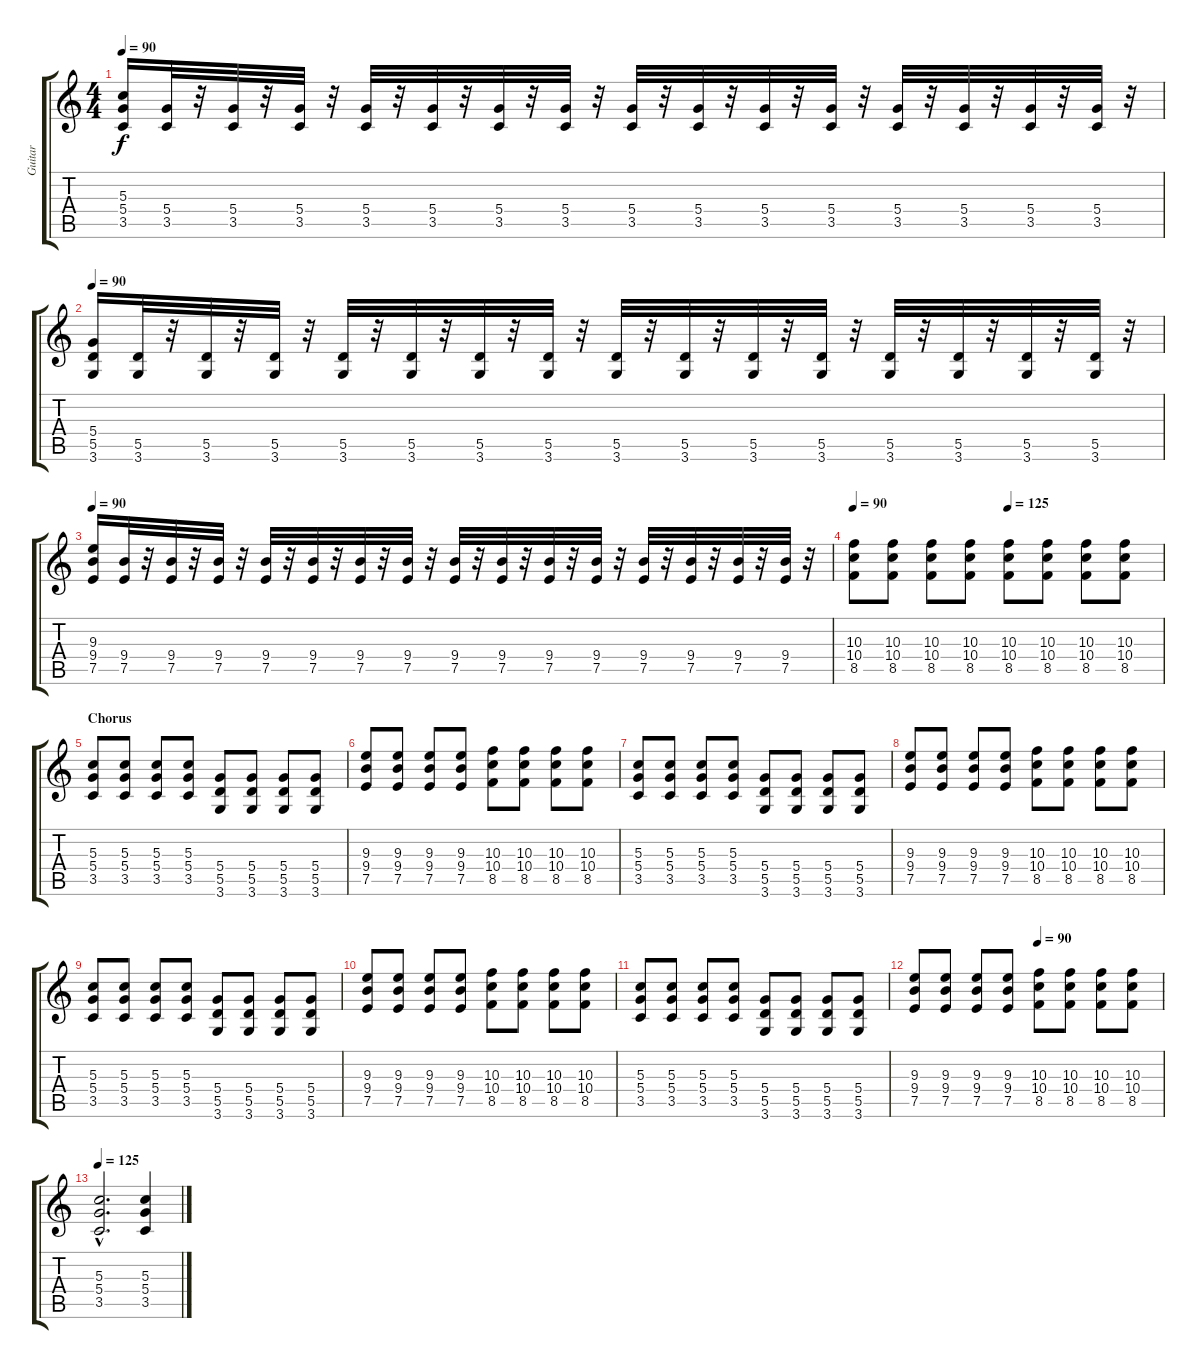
\track ("Guitar" "Guitar") {instrument distortionguitar}
\staff {score tabs}
\tuning (E4 B3 G3 D3 A2 E2) {hide}
\ts (4 4)
\tempo 90
\clef g2
\ks c
(5.3 5.4 3.5).16{dy f} (5.4 3.5).32 r.32 (5.4 3.5).32 r.32 (5.4 3.5).32 r.32 (5.4 3.5).32 r.32 (5.4 3.5).32 r.32 (5.4 3.5).32 r.32 (5.4 3.5).32 r.32 (5.4 3.5).32 r.32 (5.4 3.5).32 r.32 (5.4 3.5).32 r.32 (5.4 3.5).32 r.32 (5.4 3.5).32 r.32 (5.4 3.5).32 r.32 (5.4 3.5).32 r.32 (5.4 3.5).32 r.32 |
\tempo 90
(5.4 5.5 3.6).16 (5.5 3.6).32 r.32 (5.5 3.6).32 r.32 (5.5 3.6).32 r.32 (5.5 3.6).32 r.32 (5.5 3.6).32 r.32 (5.5 3.6).32 r.32 (5.5 3.6).32 r.32 (5.5 3.6).32 r.32 (5.5 3.6).32 r.32 (5.5 3.6).32 r.32 (5.5 3.6).32 r.32 (5.5 3.6).32 r.32 (5.5 3.6).32 r.32 (5.5 3.6).32 r.32 (5.5 3.6).32 r.32 |
\tempo 90
(9.3 9.4 7.5).16 (9.4 7.5).32 r.32 (9.4 7.5).32 r.32 (9.4 7.5).32 r.32 (9.4 7.5).32 r.32 (9.4 7.5).32 r.32 (9.4 7.5).32 r.32 (9.4 7.5).32 r.32 (9.4 7.5).32 r.32 (9.4 7.5).32 r.32 (9.4 7.5).32 r.32 (9.4 7.5).32 r.32 (9.4 7.5).32 r.32 (9.4 7.5).32 r.32 (9.4 7.5).32 r.32 (9.4 7.5).32 r.32 |
\tempo (125 0.5)
\tempo 90
(10.3 10.4 8.5).8 (10.3 10.4 8.5).8 (10.3 10.4 8.5).8 (10.3 10.4 8.5).8 (10.3 10.4 8.5).8 (10.3 10.4 8.5).8 (10.3 10.4 8.5).8 (10.3 10.4 8.5).8 |
\section ("" "Chorus")
(5.3 5.4 3.5).8 (5.3 5.4 3.5).8 (5.3 5.4 3.5).8 (5.3 5.4 3.5).8 (5.4 5.5 3.6).8 (5.4 5.5 3.6).8 (5.4 5.5 3.6).8 (5.4 5.5 3.6).8 |
(9.3 9.4 7.5).8 (9.3 9.4 7.5).8 (9.3 9.4 7.5).8 (9.3 9.4 7.5).8 (10.3 10.4 8.5).8 (10.3 10.4 8.5).8 (10.3 10.4 8.5).8 (10.3 10.4 8.5).8 |
(5.3 5.4 3.5).8 (5.3 5.4 3.5).8 (5.3 5.4 3.5).8 (5.3 5.4 3.5).8 (5.4 5.5 3.6).8 (5.4 5.5 3.6).8 (5.4 5.5 3.6).8 (5.4 5.5 3.6).8 |
(9.3 9.4 7.5).8 (9.3 9.4 7.5).8 (9.3 9.4 7.5).8 (9.3 9.4 7.5).8 (10.3 10.4 8.5).8 (10.3 10.4 8.5).8 (10.3 10.4 8.5).8 (10.3 10.4 8.5).8 |
(5.3 5.4 3.5).8 (5.3 5.4 3.5).8 (5.3 5.4 3.5).8 (5.3 5.4 3.5).8 (5.4 5.5 3.6).8 (5.4 5.5 3.6).8 (5.4 5.5 3.6).8 (5.4 5.5 3.6).8 |
(9.3 9.4 7.5).8 (9.3 9.4 7.5).8 (9.3 9.4 7.5).8 (9.3 9.4 7.5).8 (10.3 10.4 8.5).8 (10.3 10.4 8.5).8 (10.3 10.4 8.5).8 (10.3 10.4 8.5).8 |
(5.3 5.4 3.5).8 (5.3 5.4 3.5).8 (5.3 5.4 3.5).8 (5.3 5.4 3.5).8 (5.4 5.5 3.6).8 (5.4 5.5 3.6).8 (5.4 5.5 3.6).8 (5.4 5.5 3.6).8 |
\tempo (90 0.5)
(9.3 9.4 7.5).8 (9.3 9.4 7.5).8 (9.3 9.4 7.5).8 (9.3 9.4 7.5).8 (10.3 10.4 8.5).8 (10.3 10.4 8.5).8 (10.3 10.4 8.5).8 (10.3 10.4 8.5).8 |
\tempo 125
(5.3{hac} 5.4{hac} 3.5{hac}).2{d} (5.3 5.4 3.5).4
